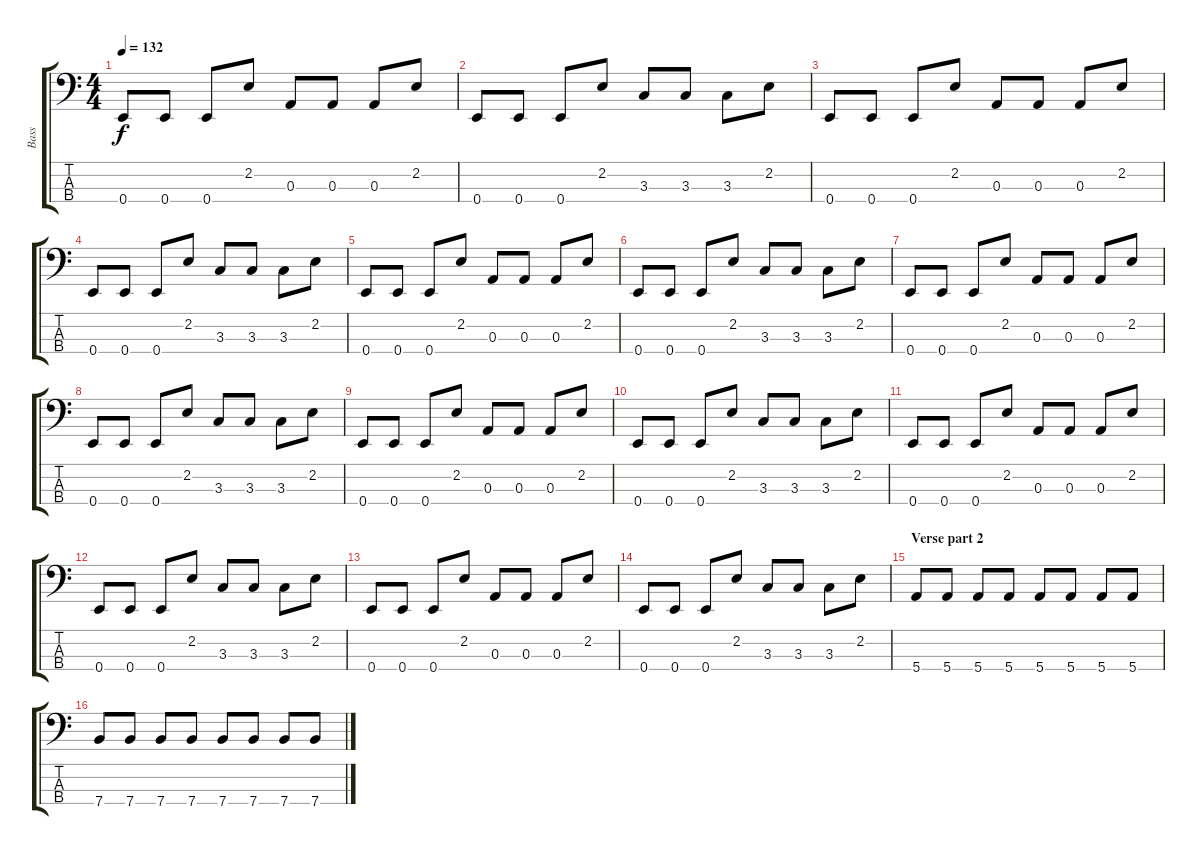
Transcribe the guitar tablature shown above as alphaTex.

\track ("Bass" "Bass") {instrument electricbasspick}
\staff {score tabs}
\tuning (G2 D2 A1 E1) {hide}
\ts (4 4)
\tempo 132
\clef f4
\ks c
0.4.8{dy f} 0.4.8 0.4.8 2.2.8 0.3.8 0.3.8 0.3.8 2.2.8 |
0.4.8{instrument electricbassfinger} 0.4.8 0.4.8 2.2.8 3.3.8 3.3.8 3.3.8 2.2.8 |
0.4.8 0.4.8 0.4.8 2.2.8 0.3.8 0.3.8 0.3.8 2.2.8 |
0.4.8{instrument electricbassfinger} 0.4.8 0.4.8 2.2.8 3.3.8 3.3.8 3.3.8 2.2.8 |
0.4.8 0.4.8 0.4.8 2.2.8 0.3.8 0.3.8 0.3.8 2.2.8 |
0.4.8{instrument electricbassfinger} 0.4.8 0.4.8 2.2.8 3.3.8 3.3.8 3.3.8 2.2.8 |
0.4.8 0.4.8 0.4.8 2.2.8 0.3.8 0.3.8 0.3.8 2.2.8 |
0.4.8{instrument electricbassfinger} 0.4.8 0.4.8 2.2.8 3.3.8 3.3.8 3.3.8 2.2.8 |
0.4.8 0.4.8 0.4.8 2.2.8 0.3.8 0.3.8 0.3.8 2.2.8 |
0.4.8{instrument electricbassfinger} 0.4.8 0.4.8 2.2.8 3.3.8 3.3.8 3.3.8 2.2.8 |
0.4.8 0.4.8 0.4.8 2.2.8 0.3.8 0.3.8 0.3.8 2.2.8 |
0.4.8{instrument electricbassfinger} 0.4.8 0.4.8 2.2.8 3.3.8 3.3.8 3.3.8 2.2.8 |
0.4.8 0.4.8 0.4.8 2.2.8 0.3.8 0.3.8 0.3.8 2.2.8 |
0.4.8{instrument electricbassfinger} 0.4.8 0.4.8 2.2.8 3.3.8 3.3.8 3.3.8 2.2.8 |
\section ("" "Verse part 2")
5.4.8{instrument electricbasspick} 5.4.8 5.4.8 5.4.8 5.4.8 5.4.8 5.4.8 5.4.8 |
7.4.8 7.4.8 7.4.8 7.4.8 7.4.8 7.4.8 7.4.8 7.4.8
